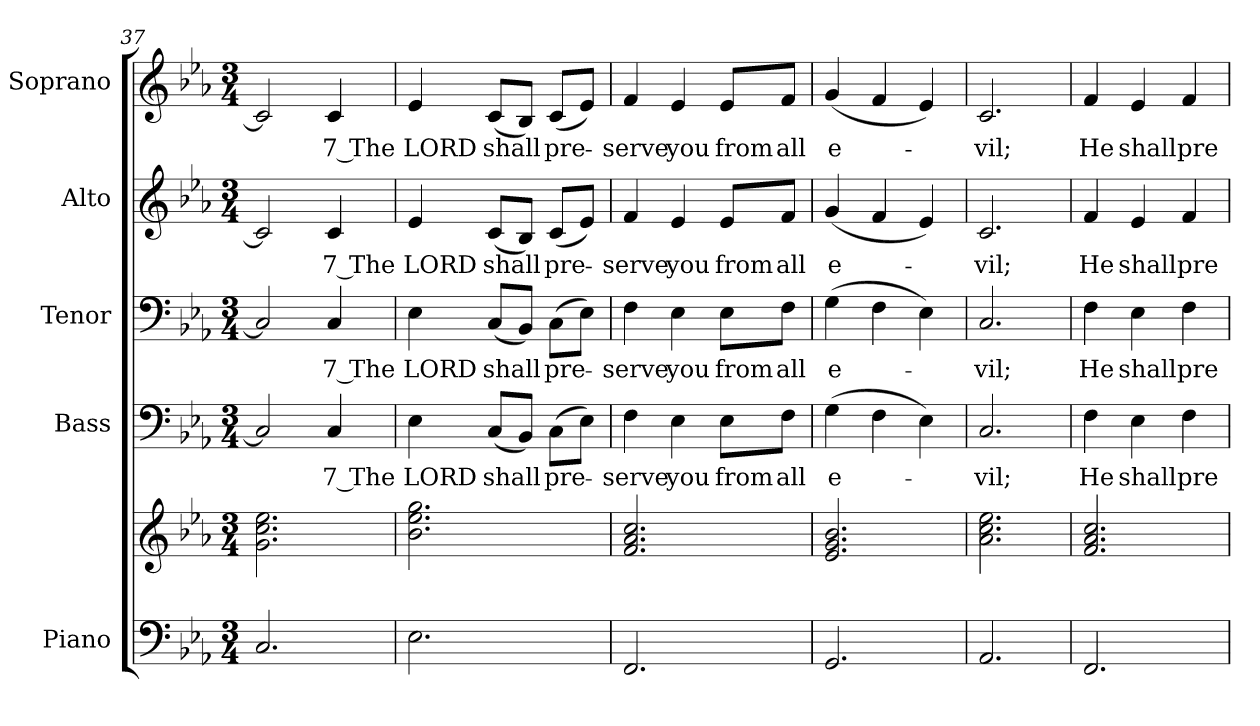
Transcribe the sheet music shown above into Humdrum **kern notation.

**kern	**kern	**kern	**text	**kern	**text	**kern	**text	**kern	**text
*part5	*part5	*part4	*part4	*part3	*part3	*part2	*part2	*part1	*part1
*staff6	*staff5	*staff4	*staff4	*staff3	*staff3	*staff2	*staff2	*staff1	*staff1
*I"Piano	*	*I"Bass	*	*I"Tenor	*	*I"Alto	*	*I"Soprano	*
*I'Pno.	*	*I'B.	*	*I'T.	*	*I'A.	*	*I'S.	*
*clefF4	*clefG2	*clefF4	*	*clefF4	*	*clefG2	*	*clefG2	*
*k[b-e-a-]	*k[b-e-a-]	*k[b-e-a-]	*	*k[b-e-a-]	*	*k[b-e-a-]	*	*k[b-e-a-]	*
*E-:	*E-:	*E-:	*	*E-:	*	*E-:	*	*E-:	*
*M3/4	*M3/4	*M3/4	*	*M3/4	*	*M3/4	*	*M3/4	*
=37	=37	=37	=37	=37	=37	=37	=37	=37	=37
2.Ci/	2.gi\ 2.cci 2.ee-i	2Ci/]	.	2Ci/]	.	2ci/]	.	2ci/]	.
!	!	!	!LO:LY:b:color=#000000	!	!	!	!	!	!
!	!	!	!	!	!LO:LY:b:color=#000000	!	!	!	!
!	!	!	!	!	!	!	!LO:LY:b:color=#000000	!	!
!	!	!	!	!	!	!	!	!	!LO:LY:b:color=#000000
.	.	4Ci/	7 The	4Ci/	7 The	4ci/	7 The	4ci/	7 The
!!LO:PB:g=z
=38	=38	=38	=38	=38	=38	=38	=38	=38	=38
!	!	!	!LO:LY:b:color=#000000	!	!	!	!	!	!
!	!	!	!	!	!LO:LY:b:color=#000000	!	!	!	!
!	!	!	!	!	!	!	!LO:LY:b:color=#000000	!	!
!	!	!	!	!	!	!	!	!	!LO:LY:b:color=#000000
2.E-i\	2.b-i\ 2.ee-i 2.ggi	4E-i\	LORD	4E-i\	LORD	4e-i/	LORD	4e-i/	LORD
!	!	!	!LO:LY:b:color=#000000	!	!	!	!	!	!
!	!	!	!	!	!LO:LY:b:color=#000000	!	!	!	!
!	!	!	!	!	!	!	!LO:LY:b:color=#000000	!	!
!	!	!	!	!	!	!	!	!	!LO:LY:b:color=#000000
.	.	(8Ci/L	shall	(8Ci/L	shall	(8ci/L	shall	(8ci/L	shall
.	.	8BB-i/J)	.	8BB-i/J)	.	8B-i/J)	.	8B-i/J)	.
!	!	!	!LO:LY:b:color=#000000	!	!	!	!	!	!
!	!	!	!	!	!LO:LY:b:color=#000000	!	!	!	!
!	!	!	!	!	!	!	!LO:LY:b:color=#000000	!	!
!	!	!	!	!	!	!	!	!	!LO:LY:b:color=#000000
.	.	(8Ci\L	pre-	(8Ci\L	pre-	(8ci/L	pre-	(8ci/L	pre-
.	.	8E-i\J)	.	8E-i\J)	.	8e-i/J)	.	8e-i/J)	.
=39	=39	=39	=39	=39	=39	=39	=39	=39	=39
!	!	!	!LO:LY:b:color=#000000	!	!	!	!	!	!
!	!	!	!	!	!LO:LY:b:color=#000000	!	!	!	!
!	!	!	!	!	!	!	!LO:LY:b:color=#000000	!	!
!	!	!	!	!	!	!	!	!	!LO:LY:b:color=#000000
2.FFi/	2.fi/ 2.a-i 2.cci	4Fi\	-serve	4Fi\	-serve	4fi/	-serve	4fi/	-serve
!	!	!	!LO:LY:b:color=#000000	!	!	!	!	!	!
!	!	!	!	!	!LO:LY:b:color=#000000	!	!	!	!
!	!	!	!	!	!	!	!LO:LY:b:color=#000000	!	!
!	!	!	!	!	!	!	!	!	!LO:LY:b:color=#000000
.	.	4E-i\	you	4E-i\	you	4e-i/	you	4e-i/	you
!	!	!	!LO:LY:b:color=#000000	!	!	!	!	!	!
!	!	!	!	!	!LO:LY:b:color=#000000	!	!	!	!
!	!	!	!	!	!	!	!LO:LY:b:color=#000000	!	!
!	!	!	!	!	!	!	!	!	!LO:LY:b:color=#000000
.	.	8E-i\L	from	8E-i\L	from	8e-i/L	from	8e-i/L	from
!	!	!	!LO:LY:b:color=#000000	!	!	!	!	!	!
!	!	!	!	!	!LO:LY:b:color=#000000	!	!	!	!
!	!	!	!	!	!	!	!LO:LY:b:color=#000000	!	!
!	!	!	!	!	!	!	!	!	!LO:LY:b:color=#000000
.	.	8Fi\J	all	8Fi\J	all	8fi/J	all	8fi/J	all
=40	=40	=40	=40	=40	=40	=40	=40	=40	=40
!	!	!	!LO:LY:b:color=#000000	!	!	!	!	!	!
!	!	!	!	!	!LO:LY:b:color=#000000	!	!	!	!
!	!	!	!	!	!	!	!LO:LY:b:color=#000000	!	!
!	!	!	!	!	!	!	!	!	!LO:LY:b:color=#000000
2.GGi/	2.e-i/ 2.gi 2.b-i	(4Gi\	e-	(4Gi\	e-	(4gi/	e-	(4gi/	e-
.	.	4Fi\	.	4Fi\	.	4fi/	.	4fi/	.
.	.	4E-i\)	.	4E-i\)	.	4e-i/)	.	4e-i/)	.
!!LO:PB:g=z
=41	=41	=41	=41	=41	=41	=41	=41	=41	=41
!	!	!	!LO:LY:b:color=#000000	!	!	!	!	!	!
!	!	!	!	!	!LO:LY:b:color=#000000	!	!	!	!
!	!	!	!	!	!	!	!LO:LY:b:color=#000000	!	!
!	!	!	!	!	!	!	!	!	!LO:LY:b:color=#000000
2.AA-i/	2.a-i\ 2.cci 2.ee-i	2.Ci/	-vil;	2.Ci/	-vil;	2.ci/	-vil;	2.ci/	-vil;
=42	=42	=42	=42	=42	=42	=42	=42	=42	=42
!	!	!	!LO:LY:b:color=#000000	!	!	!	!	!	!
!	!	!	!	!	!LO:LY:b:color=#000000	!	!	!	!
!	!	!	!	!	!	!	!LO:LY:b:color=#000000	!	!
!	!	!	!	!	!	!	!	!	!LO:LY:b:color=#000000
2.FFi/	2.fi/ 2.a-i 2.cci	4Fi\	He	4Fi\	He	4fi/	He	4fi/	He
!	!	!	!LO:LY:b:color=#000000	!	!	!	!	!	!
!	!	!	!	!	!LO:LY:b:color=#000000	!	!	!	!
!	!	!	!	!	!	!	!LO:LY:b:color=#000000	!	!
!	!	!	!	!	!	!	!	!	!LO:LY:b:color=#000000
.	.	4E-i\	shall	4E-i\	shall	4e-i/	shall	4e-i/	shall
!	!	!	!LO:LY:b:color=#000000	!	!	!	!	!	!
!	!	!	!	!	!LO:LY:b:color=#000000	!	!	!	!
!	!	!	!	!	!	!	!LO:LY:b:color=#000000	!	!
!	!	!	!	!	!	!	!	!	!LO:LY:b:color=#000000
.	.	4Fi\	pre-	4Fi\	pre-	4fi/	pre-	4fi/	pre-
=	=	=	=	=	=	=	=	=	=
*-	*-	*-	*-	*-	*-	*-	*-	*-	*-
